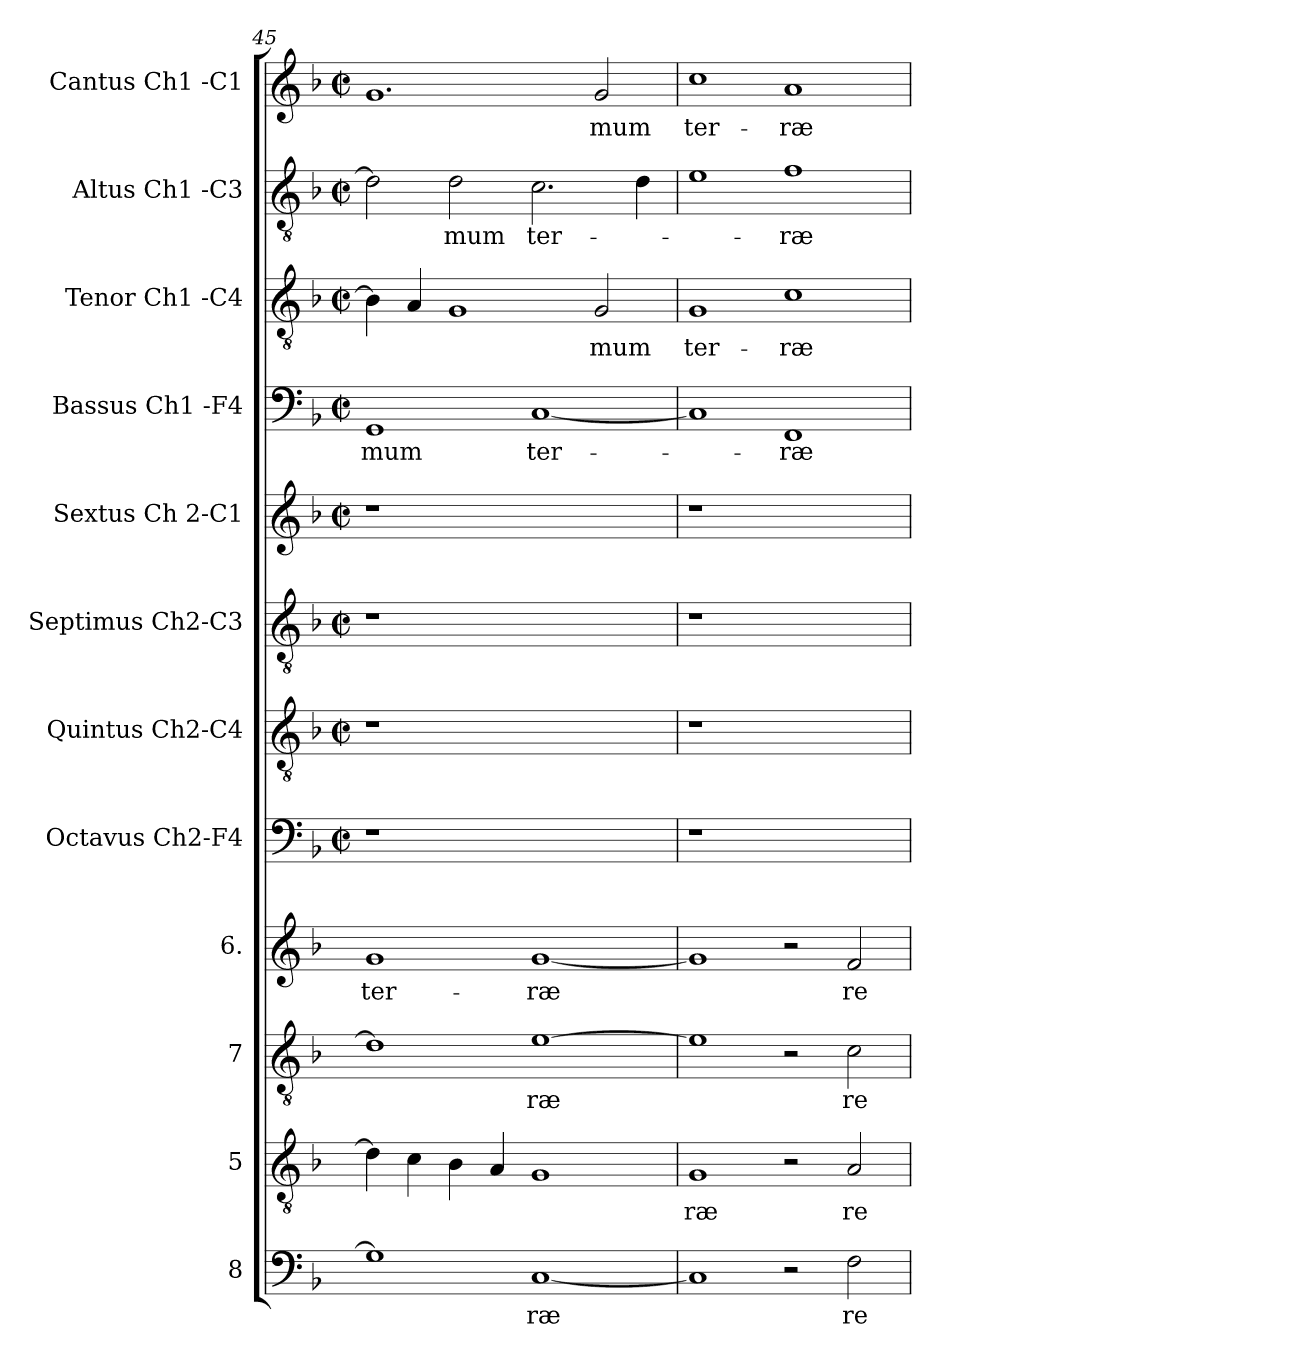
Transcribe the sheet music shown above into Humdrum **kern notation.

**kern	**text	**kern	**text	**kern	**text	**kern	**text	**kern	**kern	**kern	**kern	**kern	**text	**kern	**text	**kern	**text	**kern	**text
*part12	*part12	*part11	*part11	*part10	*part10	*part9	*part9	*part8	*part7	*part6	*part5	*part4	*part4	*part3	*part3	*part2	*part2	*part1	*part1
*staff12	*staff12	*staff11	*staff11	*staff10	*staff10	*staff9	*staff9	*staff8	*staff7	*staff6	*staff5	*staff4	*staff4	*staff3	*staff3	*staff2	*staff2	*staff1	*staff1
*I"8	*	*I"5	*	*I"7	*	*I"6.	*	*I"Octavus  Ch2-F4	*I"Quintus  Ch2-C4	*I"Septimus  Ch2-C3	*I"Sextus  Ch 2-C1	*I"Bassus  Ch1 -F4	*	*I"Tenor  Ch1 -C4	*	*I"Altus  Ch1 -C3	*	*I"Cantus  Ch1 -C1	*
*	*	*	*	*	*	*	*	*	*	*	*	*I'B	*	*I'T	*	*I'A	*	*I'C	*
!!LO:PB:g=z
*clefF4	*	*clefGv2	*	*clefGv2	*	*clefG2	*	*clefF4	*clefGv2	*clefGv2	*clefG2	*clefF4	*	*clefGv2	*	*clefGv2	*	*clefG2	*
*k[b-]	*	*k[b-]	*	*k[b-]	*	*k[b-]	*	*k[b-]	*k[b-]	*k[b-]	*k[b-]	*k[b-]	*	*k[b-]	*	*k[b-]	*	*k[b-]	*
*F:	*	*F:	*	*F:	*	*F:	*	*F:	*F:	*F:	*F:	*F:	*	*F:	*	*F:	*	*F:	*
*	*	*	*	*	*	*	*	*M2/2	*M2/2	*M2/2	*M2/2	*M2/2	*	*M2/2	*	*M2/2	*	*M2/2	*
*	*	*	*	*	*	*	*	*met(c|)	*met(c|)	*met(c|)	*met(c|)	*met(c|)	*	*met(c|)	*	*met(c|)	*	*met(c|)	*
=45	=45	=45	=45	=45	=45	=45	=45	=45	=45	=45	=45	=45	=45	=45	=45	=45	=45	=45	=45
!	!	!	!	!	!	!	!LO:LY:b:cj	!	!	!	!	!	!LO:LY:b:cj	!	!	!	!	!	!
1G]	.	4d\]	.	1d]	.	1g	ter-	1r	1r	1r	1r	1GG	-mum	4B-\]	.	2d\]	.	1.g	.
.	.	4c\	.	.	.	.	.	.	.	.	.	.	.	4A/	.	.	.	.	.
!	!	!	!	!	!	!	!	!	!	!	!	!	!	!	!	!	!LO:LY:b:cj	!	!
.	.	4B-\	.	.	.	.	.	.	.	.	.	.	.	1G	.	2d\	-mum	.	.
.	.	4A/	.	.	.	.	.	.	.	.	.	.	.	.	.	.	.	.	.
!	!LO:LY:b:cj	!	!	!	!LO:LY:b:cj	!	!LO:LY:b:cj	!	!	!	!	!	!LO:LY:b:cj	!	!	!	!LO:LY:b:cj	!	!
[<1C	-ræ	1G	.	[>1e	-ræ	[<1g	-ræ	1ryy	1ryy	1ryy	1ryy	[<1C	ter-	.	.	2.c\	ter-	.	.
!	!	!	!	!	!	!	!	!	!	!	!	!	!	!	!LO:LY:b:cj	!	!	!	!LO:LY:b:cj
.	.	.	.	.	.	.	.	.	.	.	.	.	.	2G/	-mum	.	.	2g/	-mum
.	.	.	.	.	.	.	.	.	.	.	.	.	.	.	.	4d\	.	.	.
=46	=46	=46	=46	=46	=46	=46	=46	=46	=46	=46	=46	=46	=46	=46	=46	=46	=46	=46	=46
!	!	!	!LO:LY:b:cj	!	!	!	!	!	!	!	!	!	!	!	!LO:LY:b:cj	!	!	!	!LO:LY:b:cj
1C]	.	1G	-ræ	1e]	.	1g]	.	1r	1r	1r	1r	1C]	.	1G	ter-	1e	.	1cc	ter-
!	!	!	!	!	!	!	!	!	!	!	!	!	!LO:LY:b:cj	!	!LO:LY:b:cj	!	!LO:LY:b:cj	!	!LO:LY:b:cj
2r	.	2r	.	2r	.	2r	.	1ryy	1ryy	1ryy	1ryy	1FF	-ræ	1c	-ræ	1f	-ræ	1a	-ræ
!	!LO:LY:b:cj	!	!LO:LY:b:cj	!	!LO:LY:b:cj	!	!LO:LY:b:cj	!	!	!	!	!	!	!	!	!	!	!	!
2F\	re-	2A/	re-	2c\	re-	2f/	re-	.	.	.	.	.	.	.	.	.	.	.	.
=	=	=	=	=	=	=	=	=	=	=	=	=	=	=	=	=	=	=	=
*-	*-	*-	*-	*-	*-	*-	*-	*-	*-	*-	*-	*-	*-	*-	*-	*-	*-	*-	*-
